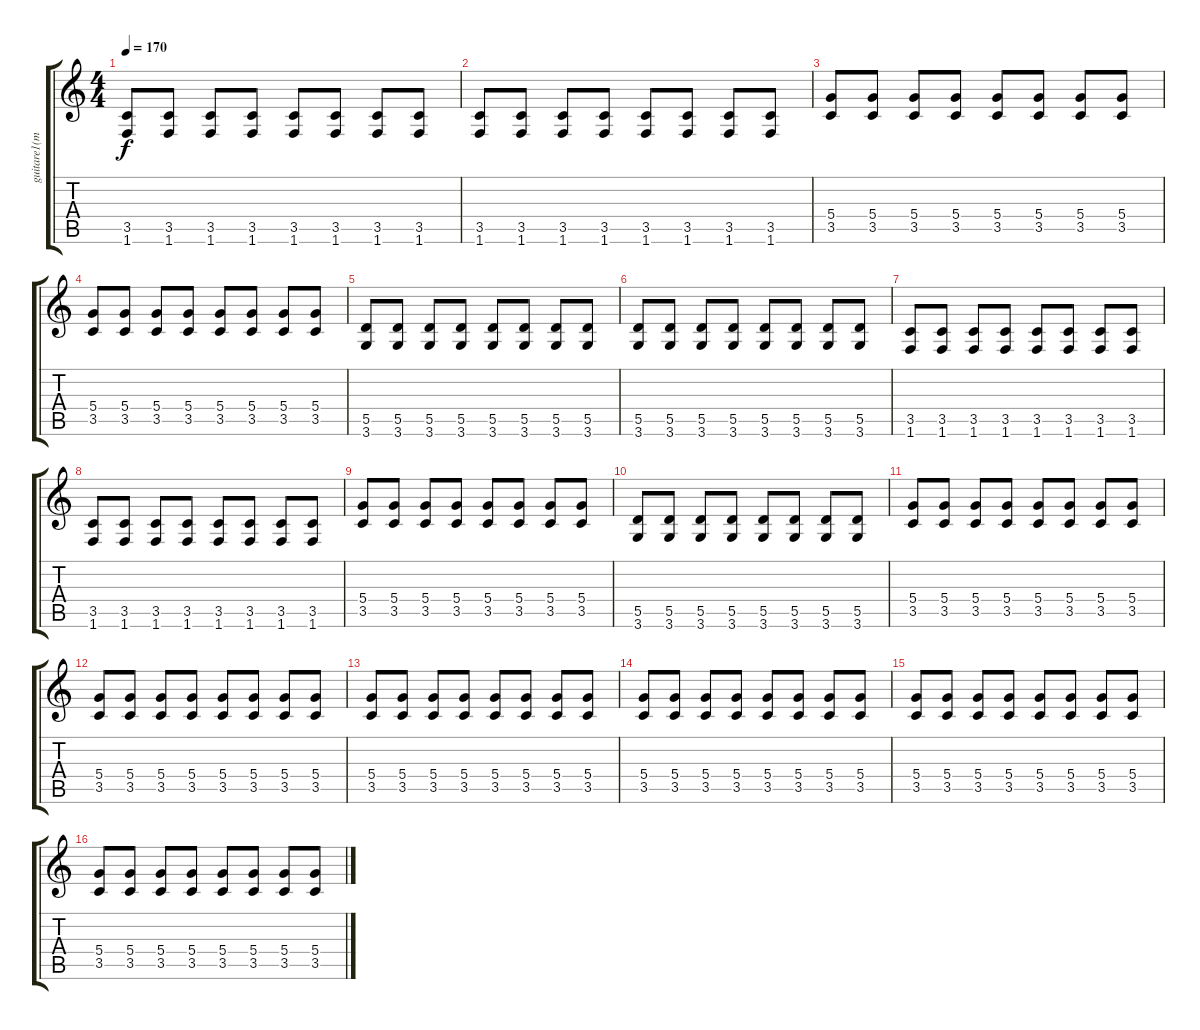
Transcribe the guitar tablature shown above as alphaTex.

\track ("guitare1(mick)" "guitare1(m") {instrument distortionguitar}
\staff {score tabs}
\tuning (E4 B3 G3 D3 A2 E2) {hide}
\ts (4 4)
\tempo 170
\clef g2
\ks c
(3.5 1.6).8{dy f} (3.5 1.6).8 (3.5 1.6).8 (3.5 1.6).8 (3.5 1.6).8 (3.5 1.6).8 (3.5 1.6).8 (3.5 1.6).8 |
(3.5 1.6).8 (3.5 1.6).8 (3.5 1.6).8 (3.5 1.6).8 (3.5 1.6).8 (3.5 1.6).8 (3.5 1.6).8 (3.5 1.6).8 |
(5.4 3.5).8 (5.4 3.5).8 (5.4 3.5).8 (5.4 3.5).8 (5.4 3.5).8 (5.4 3.5).8 (5.4 3.5).8 (5.4 3.5).8 |
(5.4 3.5).8 (5.4 3.5).8 (5.4 3.5).8 (5.4 3.5).8 (5.4 3.5).8 (5.4 3.5).8 (5.4 3.5).8 (5.4 3.5).8 |
(5.5 3.6).8 (5.5 3.6).8 (5.5 3.6).8 (5.5 3.6).8 (5.5 3.6).8 (5.5 3.6).8 (5.5 3.6).8 (5.5 3.6).8 |
(5.5 3.6).8 (5.5 3.6).8 (5.5 3.6).8 (5.5 3.6).8 (5.5 3.6).8 (5.5 3.6).8 (5.5 3.6).8 (5.5 3.6).8 |
(3.5 1.6).8 (3.5 1.6).8 (3.5 1.6).8 (3.5 1.6).8 (3.5 1.6).8 (3.5 1.6).8 (3.5 1.6).8 (3.5 1.6).8 |
(3.5 1.6).8 (3.5 1.6).8 (3.5 1.6).8 (3.5 1.6).8 (3.5 1.6).8 (3.5 1.6).8 (3.5 1.6).8 (3.5 1.6).8 |
(5.4 3.5).8 (5.4 3.5).8 (5.4 3.5).8 (5.4 3.5).8 (5.4 3.5).8 (5.4 3.5).8 (5.4 3.5).8 (5.4 3.5).8 |
(5.5 3.6).8 (5.5 3.6).8 (5.5 3.6).8 (5.5 3.6).8 (5.5 3.6).8 (5.5 3.6).8 (5.5 3.6).8 (5.5 3.6).8 |
(5.4 3.5).8 (5.4 3.5).8 (5.4 3.5).8 (5.4 3.5).8 (5.4 3.5).8 (5.4 3.5).8 (5.4 3.5).8 (5.4 3.5).8 |
(5.4 3.5).8 (5.4 3.5).8 (5.4 3.5).8 (5.4 3.5).8 (5.4 3.5).8 (5.4 3.5).8 (5.4 3.5).8 (5.4 3.5).8 |
(5.4 3.5).8{volume 8} (5.4 3.5).8 (5.4 3.5).8 (5.4 3.5).8 (5.4 3.5).8 (5.4 3.5).8 (5.4 3.5).8 (5.4 3.5).8 |
(5.4 3.5).8 (5.4 3.5).8 (5.4 3.5).8 (5.4 3.5).8 (5.4 3.5).8 (5.4 3.5).8 (5.4 3.5).8 (5.4 3.5).8 |
(5.4 3.5).8 (5.4 3.5).8 (5.4 3.5).8 (5.4 3.5).8 (5.4 3.5).8 (5.4 3.5).8 (5.4 3.5).8 (5.4 3.5).8 |
(5.4 3.5).8 (5.4 3.5).8 (5.4 3.5).8 (5.4 3.5).8 (5.4 3.5).8 (5.4 3.5).8 (5.4 3.5).8 (5.4 3.5).8
